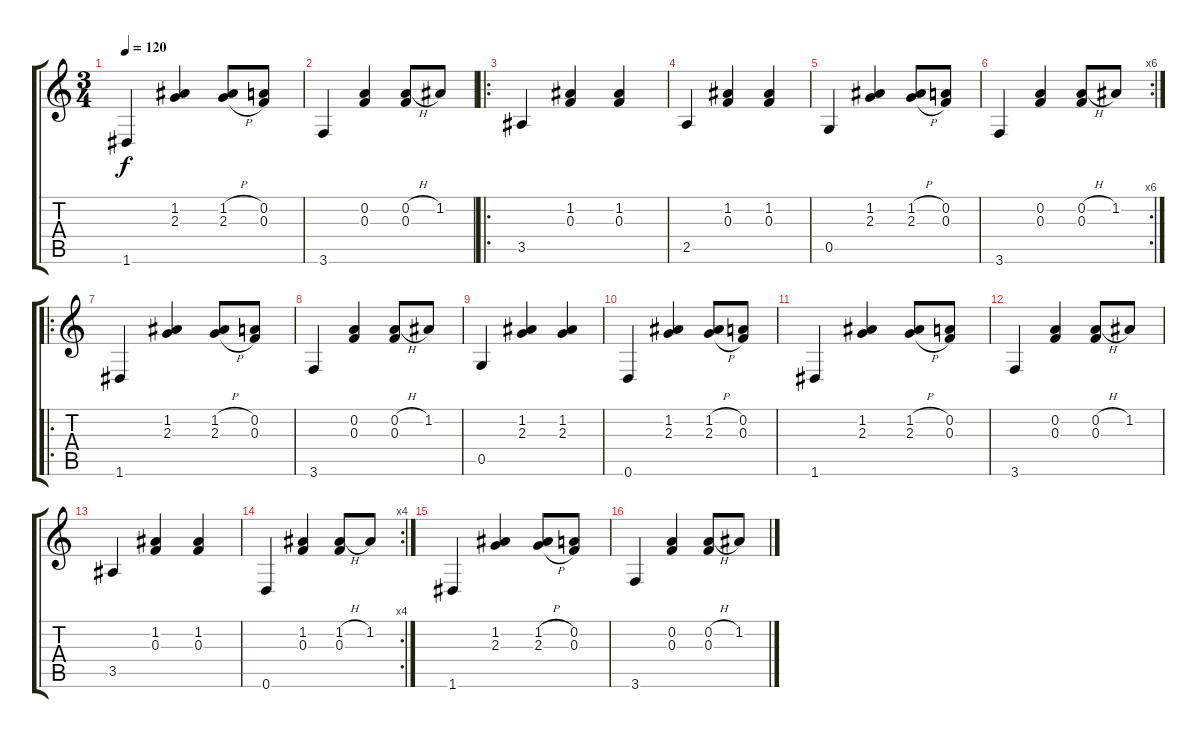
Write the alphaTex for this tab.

\track "" {instrument acousticguitarnylon}
\staff {score tabs}
\tuning (D4 A3 F3 C3 G2 D2) {hide}
\ts (3 4)
\tempo 120
\clef g2
\ks c
1.6.4{dy f} (1.2 2.3).4 (1.2{h} 2.3{h}).8 (0.2 0.3).8 |
3.6.4 (0.2 0.3).4 (0.2{h} 0.3).8 1.2.8 |
\ro
3.5.4 (1.2 0.3).4 (1.2 0.3).4 |
2.5.4 (1.2 0.3).4 (1.2 0.3).4 |
0.5.4 (1.2 2.3).4 (1.2{h} 2.3{h}).8 (0.2 0.3).8 |
\rc 6
3.6.4 (0.2 0.3).4 (0.2{h} 0.3).8 1.2.8 |
\ro
1.6.4 (1.2 2.3).4 (1.2{h} 2.3{h}).8 (0.2 0.3).8 |
3.6.4 (0.2 0.3).4 (0.2{h} 0.3).8 1.2.8 |
0.5.4 (1.2 2.3).4 (1.2 2.3).4 |
0.6.4 (1.2 2.3).4 (1.2{h} 2.3{h}).8 (0.2 0.3).8 |
1.6.4 (1.2 2.3).4 (1.2{h} 2.3{h}).8 (0.2 0.3).8 |
3.6.4 (0.2 0.3).4 (0.2{h} 0.3).8 1.2.8 |
3.5.4 (1.2 0.3).4 (1.2 0.3).4 |
\rc 4
0.6.4 (1.2 0.3).4 (1.2{h} 0.3).8 1.2.8 |
1.6.4 (1.2 2.3).4 (1.2{h} 2.3{h}).8 (0.2 0.3).8 |
3.6.4 (0.2 0.3).4 (0.2{h} 0.3).8 1.2.8
